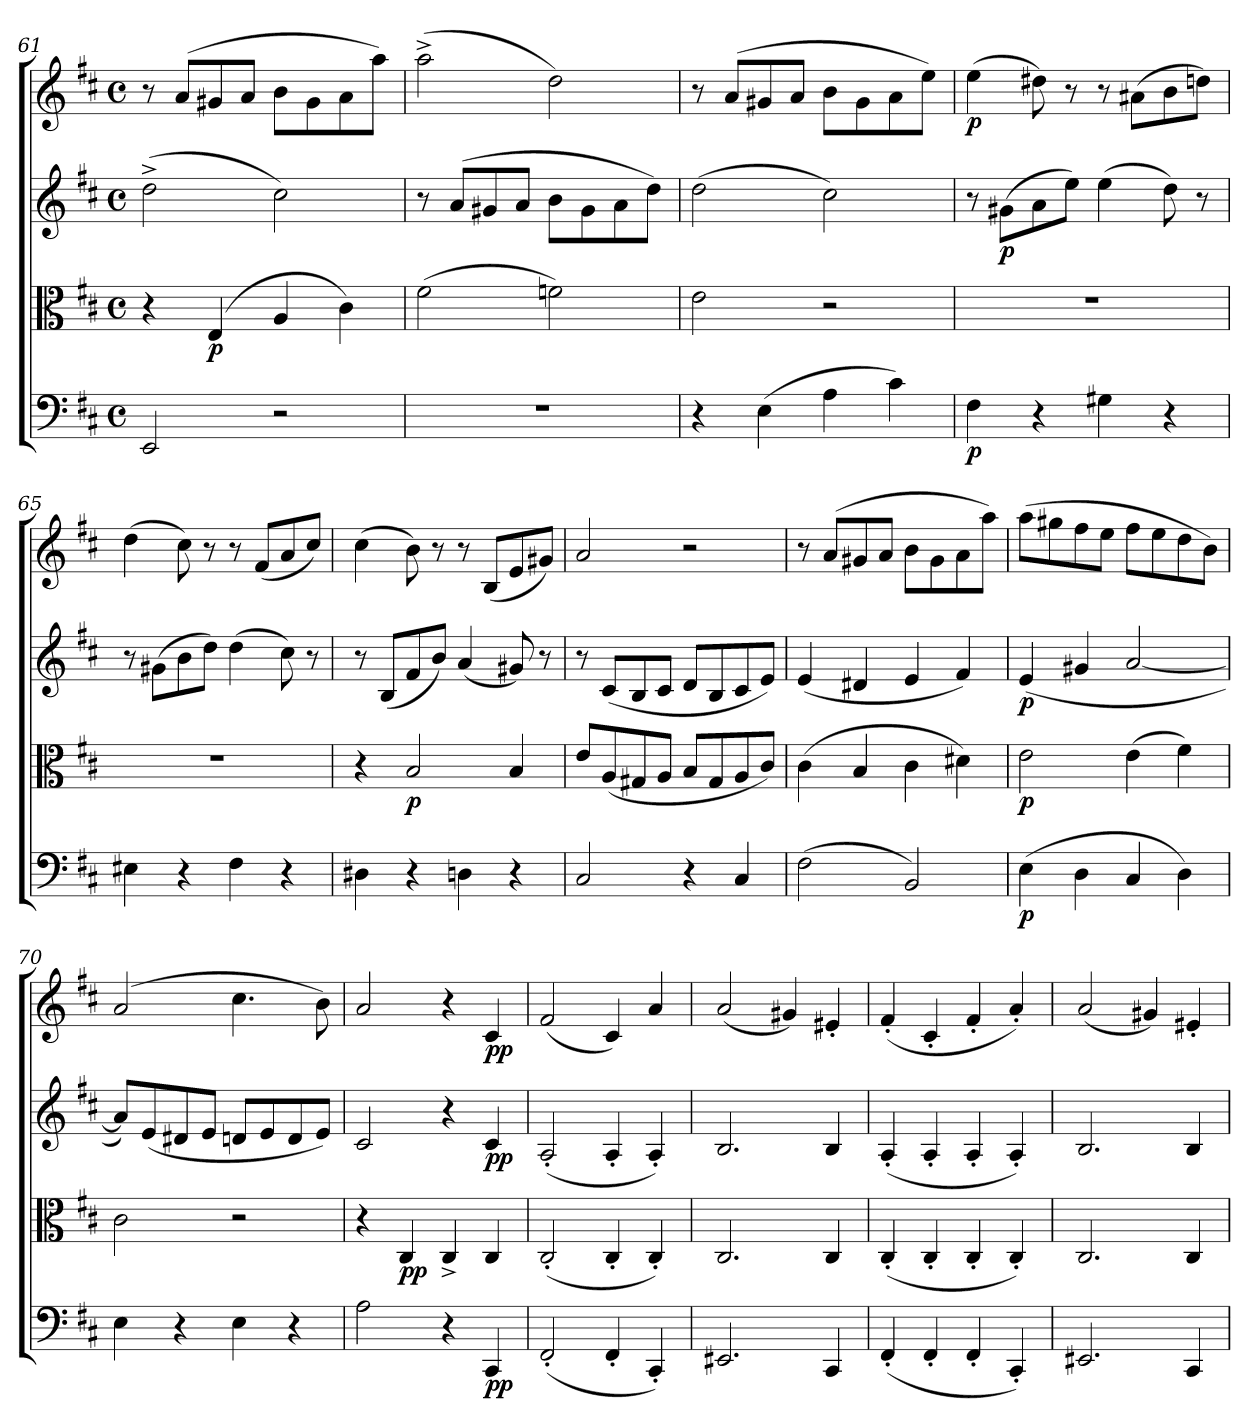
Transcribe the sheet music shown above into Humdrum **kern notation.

**kern	**dynam	**kern	**dynam	**kern	**dynam	**kern	**dynam
*part4	*part4	*part3	*part3	*part2	*part2	*part1	*part1
*staff4	*staff4	*staff3	*staff3	*staff2	*staff2	*staff1	*staff1
!!LO:LB:g=z
*clefF4	*	*clefC3	*	*clefG2	*	*clefG2	*
*k[f#c#]	*	*k[f#c#]	*	*k[f#c#]	*	*k[f#c#]	*
*M4/4	*	*M4/4	*	*M4/4	*	*M4/4	*
*met(c)	*	*met(c)	*	*met(c)	*	*met(c)	*
=61	=61	=61	=61	=61	=61	=61	=61
2EE/	.	4r	.	(>2dd^\	.	8r	.
.	.	.	.	.	.	(>8a/L	.
!	!	!	!LO:DY:b	!	!	!	!
.	.	(>4E/	p	.	.	8g#X/	.
.	.	.	.	.	.	8a/J	.
2r	.	4A/	.	2cc#\)	.	8b\L	.
.	.	.	.	.	.	8g#\	.
.	.	4c#\)	.	.	.	8a\	.
.	.	.	.	.	.	8aa\J)	.
=62	=62	=62	=62	=62	=62	=62	=62
1r	.	(>2f#\	.	8r	.	(>2aa^\	.
.	.	.	.	(>8a/L	.	.	.
.	.	.	.	8g#X/	.	.	.
.	.	.	.	8a/J	.	.	.
.	.	2fn\)	.	8b\L	.	2dd\)	.
.	.	.	.	8g#\	.	.	.
.	.	.	.	8a\	.	.	.
.	.	.	.	8dd\J)	.	.	.
=63	=63	=63	=63	=63	=63	=63	=63
4r	.	2e\	.	(>2dd\	.	8r	.
.	.	.	.	.	.	(>8a/L	.
(>4E\	.	.	.	.	.	8g#X/	.
.	.	.	.	.	.	8a/J	.
4A\	.	2r	.	2cc#\)	.	8b\L	.
.	.	.	.	.	.	8g#\	.
4c#\)	.	.	.	.	.	8a\	.
.	.	.	.	.	.	8ee\J)	.
=64	=64	=64	=64	=64	=64	=64	=64
!	!LO:DY:b	!	!	!	!	!	!LO:DY:b
4F#\	p	1r	.	8r	.	(>4ee\	p
!	!	!	!	!	!LO:DY:b	!	!
.	.	.	.	(>8g#X\L	p	.	.
4r	.	.	.	8a\	.	8dd#X\)	.
.	.	.	.	8ee\J)	.	8r	.
4G#X\	.	.	.	(>4ee\	.	8r	.
.	.	.	.	.	.	(>8a#X\L	.
4r	.	.	.	8dd\)	.	8b\	.
.	.	.	.	8r	.	8ddn\J)	.
=65	=65	=65	=65	=65	=65	=65	=65
4E#X\	.	1r	.	8r	.	(>4dd\	.
.	.	.	.	(>8g#X\L	.	.	.
4r	.	.	.	8b\	.	8cc#\)	.
.	.	.	.	8dd\J)	.	8r	.
4F#\	.	.	.	(>4dd\	.	8r	.
.	.	.	.	.	.	(<8f#/L	.
4r	.	.	.	8cc#\)	.	8a/	.
.	.	.	.	8r	.	8cc#/J)	.
!!LO:LB:g=z
=66	=66	=66	=66	=66	=66	=66	=66
4D#X\	.	4r	.	8r	.	(>4cc#\	.
.	.	.	.	(<8B/L	.	.	.
!	!	!	!LO:DY:b	!	!	!	!
4r	.	2B/	p	8f#/	.	8b\)	.
.	.	.	.	8b/J)	.	8r	.
4Dn\	.	.	.	(<4a/	.	8r	.
.	.	.	.	.	.	(<8B/L	.
4r	.	4B/	.	8g#X/)	.	8e/	.
.	.	.	.	8r	.	8g#X/J)	.
=67	=67	=67	=67	=67	=67	=67	=67
2C#/	.	8e/L	.	8r	.	2a/	.
.	.	(<8A/	.	(<8c#/L	.	.	.
.	.	8G#X/	.	8B/	.	.	.
.	.	8A/J	.	8c#/J	.	.	.
4r	.	8B/L	.	8d/L	.	2r	.
.	.	8G#/	.	8B/	.	.	.
4C#/	.	8A/	.	8c#/	.	.	.
.	.	8c#/J)	.	8e/J)	.	.	.
=68	=68	=68	=68	=68	=68	=68	=68
(>2F#\	.	(>4c#\	.	(<4e/	.	8r	.
.	.	.	.	.	.	(>8a/L	.
.	.	4B/	.	4d#X/	.	8g#X/	.
.	.	.	.	.	.	8a/J	.
2BB/)	.	4c#\	.	4e/	.	8b\L	.
.	.	.	.	.	.	8g#\	.
.	.	4d#X\)	.	4f#/)	.	8a\	.
.	.	.	.	.	.	8aa\J)	.
=69	=69	=69	=69	=69	=69	=69	=69
!	!LO:DY:b	!	!LO:DY:b	!	!LO:DY:b	!	!
(>4E\	p	2e\	p	(<4e/	p	(>8aa\L	.
.	.	.	.	.	.	8gg#X\	.
4D\	.	.	.	4g#X/	.	8ff#\	.
.	.	.	.	.	.	8ee\J	.
4C#/	.	(>4e\	.	[2a/	.	8ff#\L	.
.	.	.	.	.	.	8ee\	.
4D\)	.	4f#\)	.	.	.	8dd\	.
.	.	.	.	.	.	8b\J)	.
=70	=70	=70	=70	=70	=70	=70	=70
4E\	.	2c#\	.	8a/L])	.	(>2a/	.
.	.	.	.	(<8e/	.	.	.
4r	.	.	.	8d#X/	.	.	.
.	.	.	.	8e/J	.	.	.
4E\	.	2r	.	8dn/L	.	4.cc#\	.
.	.	.	.	8e/	.	.	.
4r	.	.	.	8d/	.	.	.
.	.	.	.	8e/J)	.	8b\)	.
=71	=71	=71	=71	=71	=71	=71	=71
2A\	.	4r	.	2c#/	.	2a/	.
!	!	!	!LO:DY:b	!	!	!	!
.	.	4C#/	pp	.	.	.	.
4r	.	4C#^/	.	4r	.	4r	.
!	!LO:DY:b	!	!	!	!LO:DY:b	!	!LO:DY:b
4CC#/	pp	4C#/	.	4c#/	pp	4c#/	pp
!!LO:PB:g=z
=72	=72	=72	=72	=72	=72	=72	=72
(<2FF#'/	.	(<2C#'/	.	(<2A'/	.	(<2f#/	.
4FF#'/	.	4C#'/	.	4A'/	.	4c#/)	.
4CC#'/)	.	4C#'/)	.	4A'/)	.	4a/	.
=73	=73	=73	=73	=73	=73	=73	=73
2.EE#X/	.	2.C#/	.	2.B/	.	(<2a/	.
.	.	.	.	.	.	4g#X/)	.
4CC#/	.	4C#/	.	4B/	.	4e#X'/	.
=74	=74	=74	=74	=74	=74	=74	=74
(<4FF#'/	.	(<4C#'/	.	(<4A'/	.	(<4f#'/	.
4FF#'/	.	4C#'/	.	4A'/	.	4c#'/	.
4FF#'/	.	4C#'/	.	4A'/	.	4f#'/	.
4CC#'/)	.	4C#'/)	.	4A'/)	.	4a'/)	.
=75	=75	=75	=75	=75	=75	=75	=75
2.EE#X/	.	2.C#/	.	2.B/	.	(<2a/	.
.	.	.	.	.	.	4g#X/)	.
4CC#/	.	4C#/	.	4B/	.	4e#X'/	.
=	=	=	=	=	=	=	=
*-	*-	*-	*-	*-	*-	*-	*-
